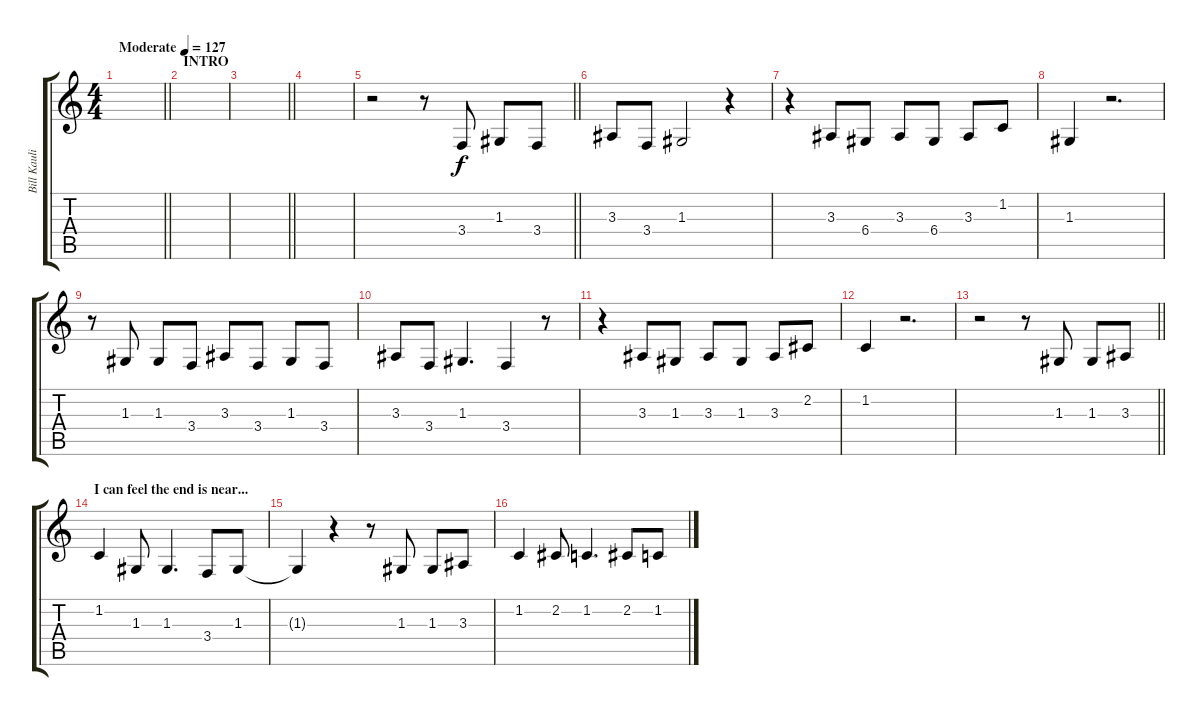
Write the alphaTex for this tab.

\track ("Bill Kaulitz" "Bill Kauli") {instrument electricgrandpiano}
\staff {score tabs}
\tuning (E4 B3 G3 D3 A2 E2) {hide}
\ts (4 4)
\tempo (127 "Moderate")
\clef g2
\barLineRight lightlight
\ks c
|
\section ("" "INTRO")
|
\barLineRight lightlight
|
|
\barLineRight lightlight
r.2 r.8 3.4.8 1.3.8 3.4.8 |
3.3.8 3.4.8 1.3.2 r.4 |
r.4 3.3.8 6.4.8 3.3.8 6.4.8 3.3.8 1.2.8 |
1.3.4 r.2{d} |
r.8 1.3.8 1.3.8 3.4.8 3.3.8 3.4.8 1.3.8 3.4.8 |
3.3.8 3.4.8 1.3.4{d} 3.4.4 r.8 |
r.4 3.3.8 1.3.8 3.3.8 1.3.8 3.3.8 2.2.8 |
1.2.4 r.2{d} |
\barLineRight lightlight
r.2 r.8 1.3.8 1.3.8 3.3.8 |
\section ("" "I can feel the end is near...")
1.2.4 1.3.8 1.3.4{d} 3.4.8 1.3.8 |
1.3{t}.4 r.4 r.8 1.3.8 1.3.8 3.3.8 |
1.2.4 2.2.8 1.2.4{d} 2.2.8 1.2.8
